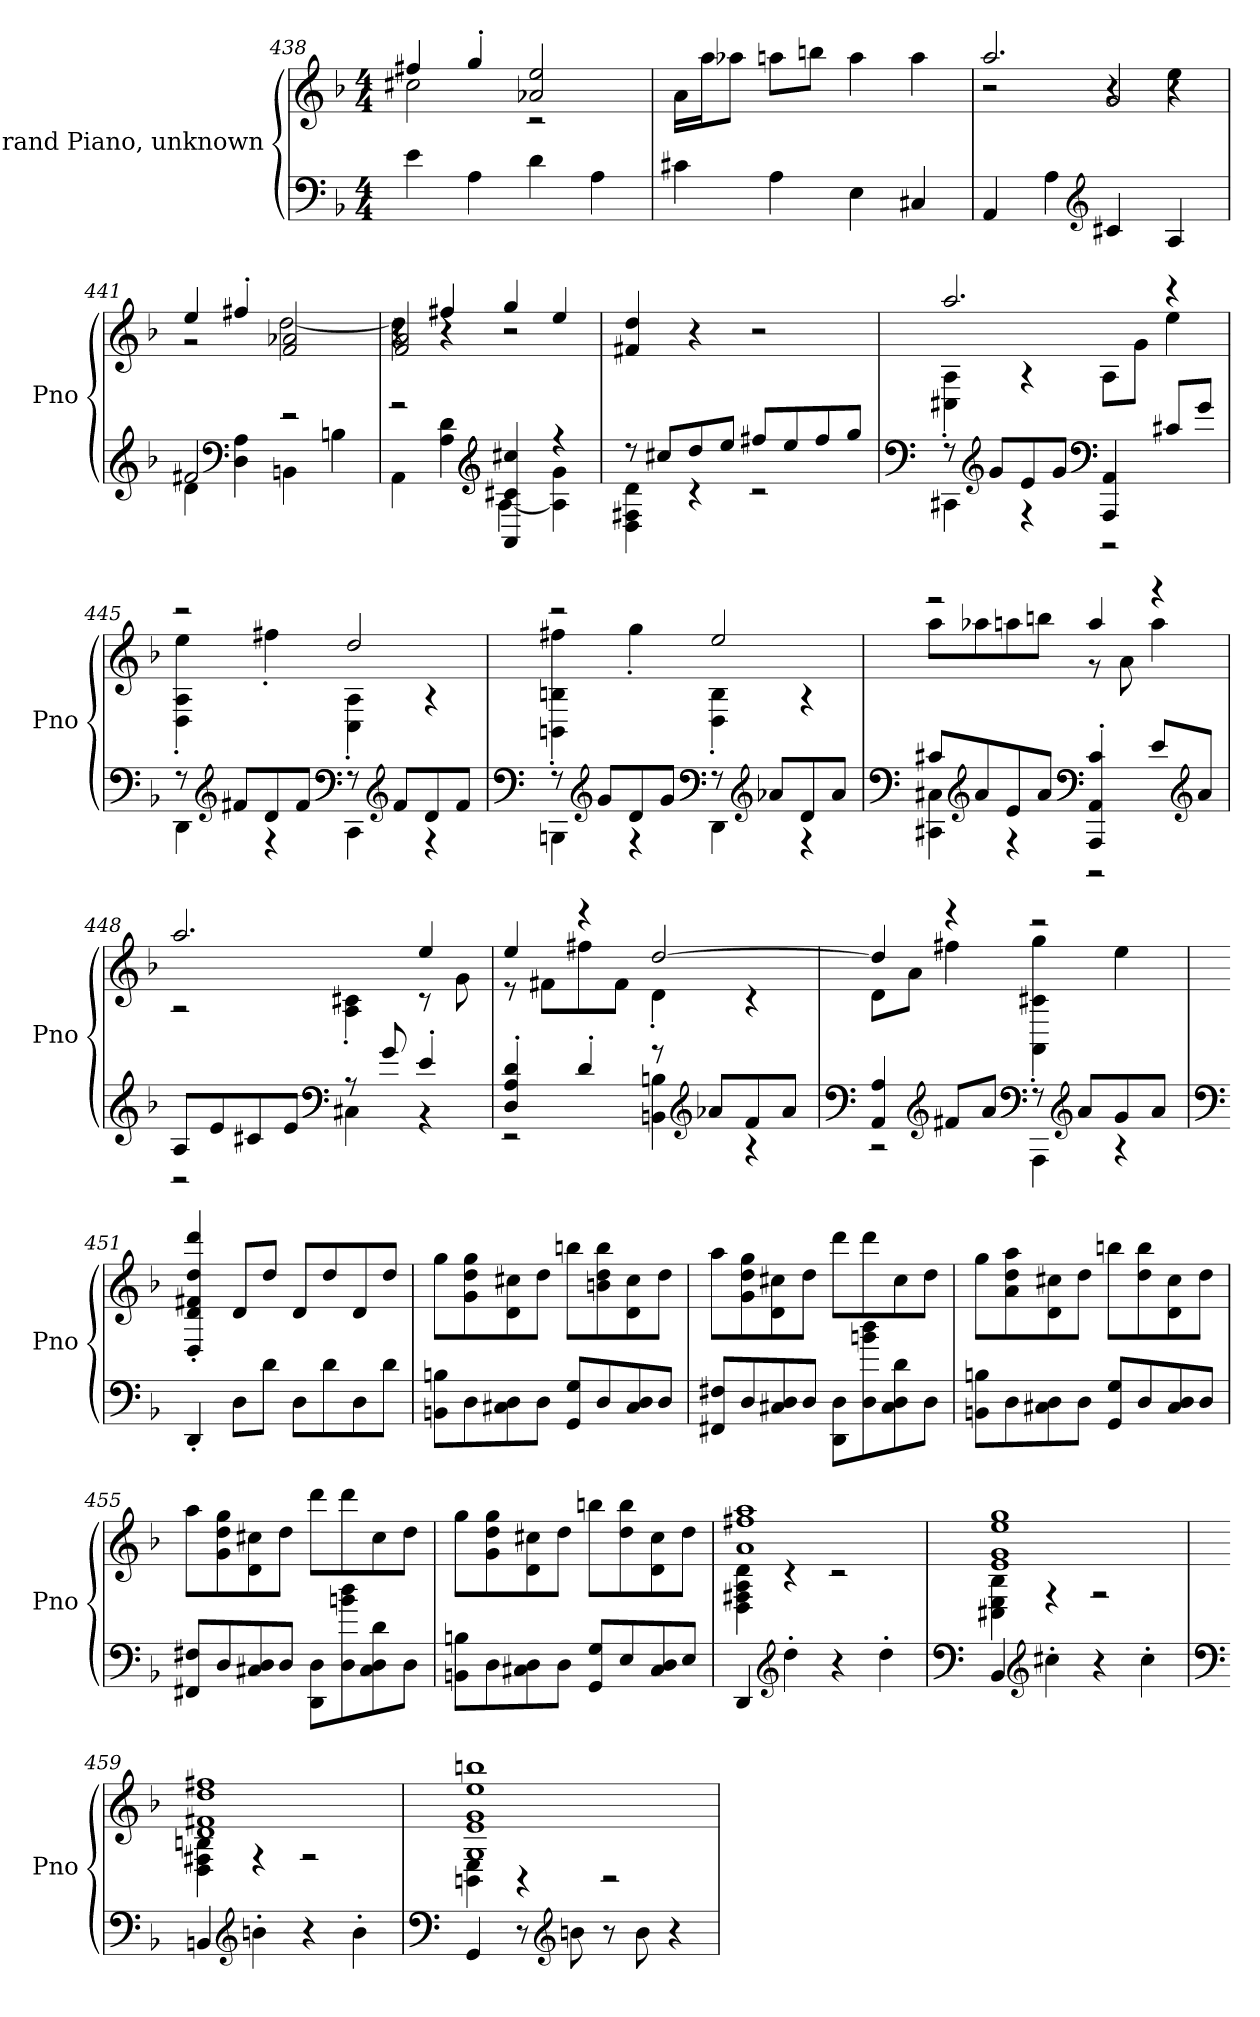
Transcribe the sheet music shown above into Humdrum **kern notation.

**kern	**kern
*part1	*part1
*staff2	*staff1
*I"Grand Piano, unknown	*
*I'Pno	*
!!LO:LB:g=z
*clefF4	*clefG2
*k[b-]	*k[b-]
*M4/4	*M4/4
=438	=438
*	*^
4e\	4ff#X/	2cc#X\
4A\	4gg'/	.
4d\	2a-X/ 2ee/	2r
4A\	.	.
*	*v	*v
=439	=439
4c#X\	16a\LL
.	16aa\J
.	8aa-X\J
4A\	8aan\L
.	8bbn\J
4E\	4aa\
4C#X/	4aa\
=440	=440
*	*^
*	*	*^
4AA/	2.aa/	2r	2r
4A\	.	.	.
*clefG2	*	*	*
4c#X/	.	4r	2g/
4A/	4r	4ee\	.
*	*	*v	*v
=441	=441	=441
*^	*	*
2f#X/	4d\	4ee/	2r
*clefF4	*	*	*
.	4D\ 4A\	4ff#X'/	.
2r	4BBn\	2f/ 2a-X/	[2dd\
.	4Bn\	.	.
=442	=442	=442	=442
*	*	*	*^
2r	4AA\	4r	4dd\]	2f/ 2a/
.	4A\ 4d\	4ff#X/	4r	.
*clefG2	*	*	*	*
4AA/ 4c#X/ 4cc#X/	[4A\	4gg/	2r	2r
4r	4A\] 4g\	4ee/	.	.
*	*	*v	*v	*v
!!LO:PB:g=z
=443	=443	=443
8r	4D\ 4F#X\ 4d\	4f#X/ 4dd/
8cc#X/L	.	.
8dd/	4r	4r
8ee/J	.	.
8ff#X/L	2r	2r
8ee/	.	.
8ff#/	.	.
8gg/J	.	.
=444	=444	=444
*clefF4	*	*
*	*	*^
8r	4CC#X\	2.aa/	4C#X\' 4A\'
*clefG2	*	*	*
8g/L	.	.	.
8e/	4r	.	4r
8g/J	.	.	.
*clefF4	*	*	*
4AAA/ 4AA/	2r	.	8A\L
.	.	.	8g\J
8c#X/L	.	4r	4ee\
8g/J	.	.	.
=445	=445	=445	=445
8r	4DD\	2r	4D\' 4A\' 4ee\'
*clefG2	*	*	*
8f#X/L	.	.	.
8d/	4r	.	4ff#X'\
8f#/J	.	.	.
*clefF4	*	*	*
8r	4CC\	2dd/	4C\' 4A\'
*clefG2	*	*	*
8f#/L	.	.	.
8d/	4r	.	4r
8f#/J	.	.	.
!!LO:LB:g=z	!!
=446	=446	=446	=446
*clefF4	*	*	*
8r	4BBBn\	2r	4BBn\' 4Bn\' 4ff#X\'
*clefG2	*	*	*
8g/L	.	.	.
8d/	4r	.	4gg'\
8g/J	.	.	.
*clefF4	*	*	*
8r	4DD\	2ee/	4D\' 4B\'
*clefG2	*	*	*
8a-X/L	.	.	.
8d/	4r	.	4r
8a-/J	.	.	.
=447	=447	=447	=447
*clefF4	*	*	*
8c#X/L	4CC#X\ 4C#X\	2r	8aa\L
*clefG2	*	*	*
8a/	.	.	8aa-X\
8e/	4r	.	8aan\
8a/J	.	.	8bbn\J
*clefF4	*	*	*
4AAA/' 4AA/' 4c#/'	2r	4aa/	8r
.	.	.	8a\
8e/L	.	4r	4aa\
*clefG2	*	*	*
8a/J	.	.	.
=448	=448	=448	=448
8A/L	2r	2.aa/	2r
8e/	.	.	.
8c#X/	.	.	.
8e/J	.	.	.
*clefF4	*	*	*
8r	4C#X\	.	4A\' 4c#X\'
8g/	.	.	.
4e'/	4r	4ee/	8r
.	.	.	8g\
!!LO:LB:g=z	!!
=449	=449	=449	=449
4D/' 4A/' 4d/'	2r	4ee/	8r
.	.	.	8f#X\L
4d'/	.	4r	8ff#X\
.	.	.	8f#\J
8r	4BBn\ 4Bn\	[2dd/	4d'\
*clefG2	*	*	*
8a-X/L	.	.	.
8f/	4r	.	4r
8a-/J	.	.	.
=450	=450	=450	=450
*clefF4	*	*	*
4AA/ 4A/	2r	4dd/]	8d\L
.	.	.	8a\J
*clefG2	*	*	*
8f#X/L	.	4r	4ff#X\
8a/J	.	.	.
*clefF4	*	*	*
8r	4AAA\	2r	4AA\' 4c#X\' 4gg\'
*clefG2	*	*	*
8a/L	.	.	.
8g/	4r	.	4ee\
8a/J	.	.	.
*v	*v	*	*
*	*v	*v
=451	=451
*clefF4	*
4DD'/	4D/' 4d/' 4f#X/' 4dd/' 4ddd/'
8D\L	8d/L
8d\J	8dd/J
8D\L	8d/L
8d\	8dd/
8D\	8d/
8d\J	8dd/J
!!LO:LB:g=z
=452	=452
8BBn\ 8Bn\L	8gg\L
8D\	8g\ 8dd\ 8gg\
8C#X\ 8D\	8d\ 8cc#X\
8D\J	8dd\J
8GG/ 8G/L	8bbn\L
8D/	8bn\ 8dd\ 8bb\
8C#/ 8D/	8d\ 8cc#\
8D/J	8dd\J
=453	=453
8FF#X/ 8F#X/L	8aa\L
8D/	8g\ 8dd\ 8gg\
8C#X/ 8D/	8d\ 8cc#X\
8D/J	8dd\J
8DD\ 8D\L	8ddd\L
8D\ 8bn\ 8dd\	8ddd\
8C#\ 8D\ 8d\	8cc#\
8D\J	8dd\J
=454	=454
8BBn\ 8Bn\L	8gg\L
8D\	8a\ 8dd\ 8aa\
8C#X\ 8D\	8d\ 8cc#X\
8D\J	8dd\J
8GG/ 8G/L	8bbn\L
8D/	8dd\ 8bb\
8C#/ 8D/	8d\ 8cc#\
8D/J	8dd\J
!!LO:LB:g=z
=455	=455
8FF#X/ 8F#X/L	8aa\L
8D/	8g\ 8dd\ 8gg\
8C#X/ 8D/	8d\ 8cc#X\
8D/J	8dd\J
8DD\ 8D\L	8ddd\L
8D\ 8bn\ 8dd\	8ddd\
8C#\ 8D\ 8d\	8cc#\
8D\J	8dd\J
=456	=456
8BBn\ 8Bn\L	8gg\L
8D\	8g\ 8dd\ 8gg\
8C#X\ 8D\	8d\ 8cc#X\
8D\J	8dd\J
8GG/ 8G/L	8bbn\L
8E/	8dd\ 8bb\
8C#/ 8D/	8d\ 8cc#\
8E/J	8dd\J
=457	=457
*	*^
4DD/	1a 1ff#X 1aa	4D\ 4F#X\ 4A\ 4d\
*clefG2	*	*
4dd'\	.	4r
4r	.	2r
4dd'\	.	.
=458	=458	=458
*clefF4	*	*
4BB-/	1e 1g 1ee 1gg	4C#X\ 4E\ 4B-\
*clefG2	*	*
4cc#X'\	.	4r
4r	.	2r
4cc#'\	.	.
!!LO:PB:g=z	!!
=459	=459	=459
*clefF4	*	*
4BBn/	1d 1f#X 1dd 1ff#X	4D\ 4F#X\ 4Bn\
*clefG2	*	*
4bn'\	.	4r
4r	.	2r
4b'\	.	.
=460	=460	=460
*clefF4	*	*
4GG/	1G 1e 1g 1ee 1bbn	4BBn\ 4E\
8r	.	4r
*clefG2	*	*
8bn\	.	.
8r	.	2r
8b\	.	.
4r	.	.
*	*v	*v
=	=
*-	*-
